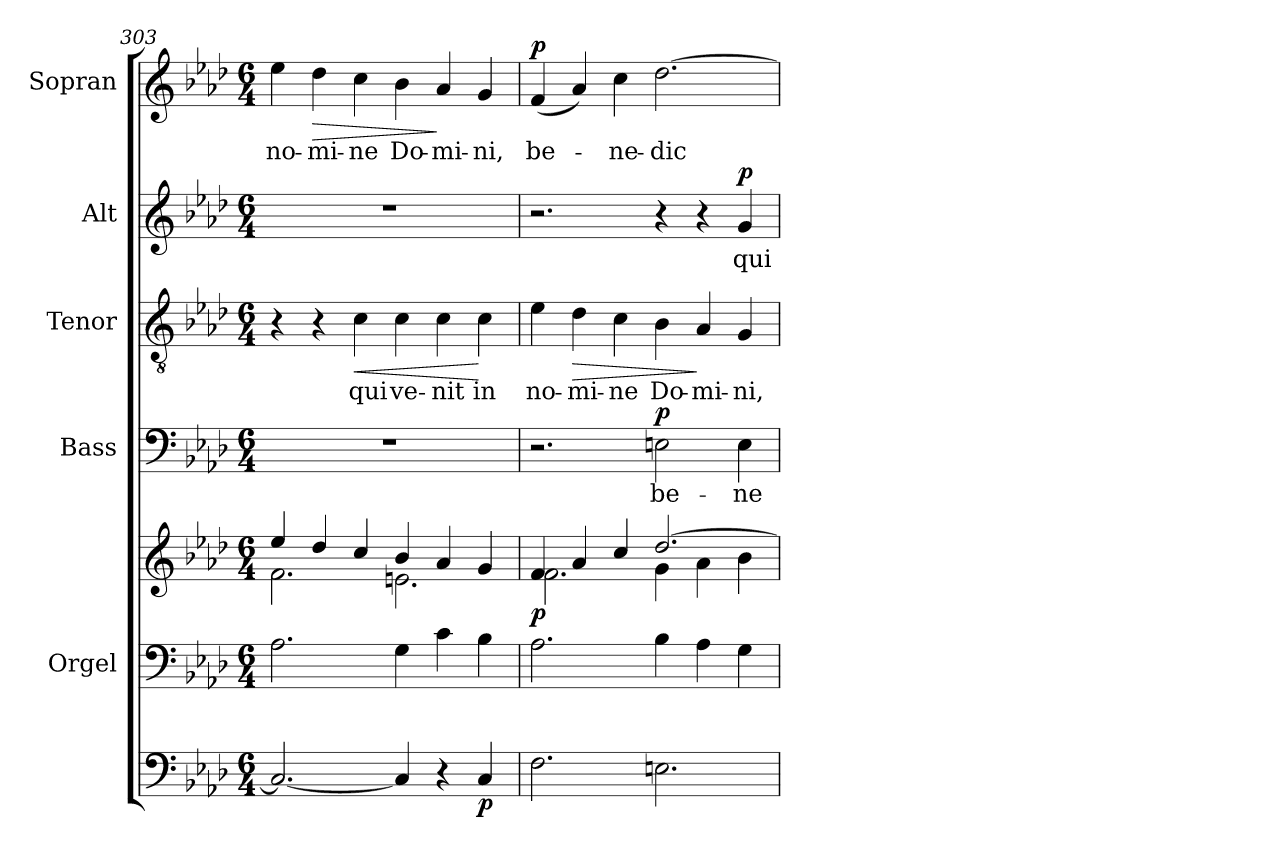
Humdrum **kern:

**kern	**dynam	**kern	**kern	**dynam	**kern	**text	**dynam	**kern	**text	**dynam	**kern	**text	**dynam	**kern	**text	**dynam
*part6	*part6	*part5	*part5	*part5	*part4	*part4	*part4	*part3	*part3	*part3	*part2	*part2	*part2	*part1	*part1	*part1
*staff7	*staff7	*staff6	*staff5	*staff5/6	*staff4	*staff4	*staff4	*staff3	*staff3	*staff3	*staff2	*staff2	*staff2	*staff1	*staff1	*staff1
*	*	*I"Orgel	*	*	*I"Bass	*	*	*I"Tenor	*	*	*I"Alt	*	*	*I"Sopran	*	*
*	*	*I'Org.	*	*	*I'B	*	*	*I'T	*	*	*I'A	*	*	*I'S	*	*
*clefF4	*	*clefF4	*clefG2	*	*clefF4	*	*	*clefGv2	*	*	*clefG2	*	*	*clefG2	*	*
*ITrd7c12	*	*	*	*	*	*	*	*	*	*	*	*	*	*	*	*
*k[b-e-a-d-]	*	*k[b-e-a-d-]	*k[b-e-a-d-]	*	*k[b-e-a-d-]	*	*	*k[b-e-a-d-]	*	*	*k[b-e-a-d-]	*	*	*k[b-e-a-d-]	*	*
*A-:	*	*A-:	*A-:	*	*A-:	*	*	*A-:	*	*	*A-:	*	*	*A-:	*	*
*M6/4	*	*M6/4	*M6/4	*	*M6/4	*	*	*M6/4	*	*	*M6/4	*	*	*M6/4	*	*
=303	=303	=303	=303	=303	=303	=303	=303	=303	=303	=303	=303	=303	=303	=303	=303	=303
*	*	*	*^	*	*	*	*	*	*	*	*	*	*	*	*	*
!	!	!	!	!	!	!	!	!	!	!	!	!	!	!	!	!LO:LY:b	!
2.CC/_	.	2.A-\	4ee-/	2.f\	.	1.r	.	.	4r	.	.	1.r	.	.	4ee-\	no-	.
!	!	!	!	!	!	!	!	!	!	!	!	!	!	!	!	!LO:LY:b	!LO:HP:b
.	.	.	4dd-/	.	.	.	.	.	4r	.	.	.	.	.	4dd-\	-mi-	>
!	!	!	!	!	!	!	!	!	!	!LO:LY:b	!LO:HP:b	!	!	!	!	!LO:LY:b	!
.	.	.	4cc/	.	.	.	.	.	4c\	qui	<	.	.	.	4cc\	-ne	.
!	!	!	!	!	!	!	!	!	!	!LO:LY:b	!	!	!	!	!	!LO:LY:b	!
4CC/]	.	4G\	4b-/	2.en\	.	.	.	.	4c\	ve-	.	.	.	.	4b-\	Do-	.
!	!	!	!	!	!	!	!	!	!	!LO:LY:b	!	!	!	!	!	!LO:LY:b	!
4r	.	4c\	4a-/	.	.	.	.	.	4c\	-nit	.	.	.	.	4a-/	-mi-	]
!	!LO:DY:b	!	!	!	!	!	!	!	!	!LO:LY:b	!	!	!	!	!	!LO:LY:b	!
4CC/	p	4B-\	4g/	.	.	.	.	.	4c\	in	[	.	.	.	4g/	-ni,	.
=304	=304	=304	=304	=304	=304	=304	=304	=304	=304	=304	=304	=304	=304	=304	=304	=304	=304
!	!	!	!	!	!LO:DY:b	!	!	!	!	!LO:LY:b	!	!	!	!	!	!LO:LY:b	!LO:DY:a
2.FF\	.	2.A-\	4f/	2.f\	p	2.r	.	.	4e-\	no-	.	2.r	.	.	(<4f/	be-	p
!	!	!	!	!	!	!	!	!	!	!LO:LY:b	!LO:HP:b	!	!	!	!	!	!
.	.	.	4a-/	.	.	.	.	.	4d-\	-mi-	>	.	.	.	4a-/)	.	.
!	!	!	!	!	!	!	!	!	!	!LO:LY:b	!	!	!	!	!	!LO:LY:b	!
.	.	.	4cc/	.	.	.	.	.	4c\	-ne	.	.	.	.	4cc\	-ne-	.
!	!	!	!	!	!	!	!LO:LY:b	!LO:DY:a	!	!LO:LY:b	!	!	!	!	!	!LO:LY:b	!
2.EEn\	.	4B-\	[>2.dd-/	4g\	.	2En\	be-	p	4B-\	Do-	.	4r	.	.	[2.dd-\	-dic-	.
!	!	!	!	!	!	!	!	!	!	!LO:LY:b	!	!	!	!	!	!	!
.	.	4A-\	.	4a-\	.	.	.	.	4A-/	-mi-	]	4r	.	.	.	.	.
!	!	!	!	!	!	!	!LO:LY:b	!	!	!LO:LY:b	!	!	!LO:LY:b	!LO:DY:a	!	!	!
.	.	4G\	.	4b-\	.	4E\	-ne-	.	4G/	-ni,	.	4g/	qui	p	.	.	.
*	*	*	*v	*v	*	*	*	*	*	*	*	*	*	*	*	*	*
=	=	=	=	=	=	=	=	=	=	=	=	=	=	=	=	=
*-	*-	*-	*-	*-	*-	*-	*-	*-	*-	*-	*-	*-	*-	*-	*-	*-
